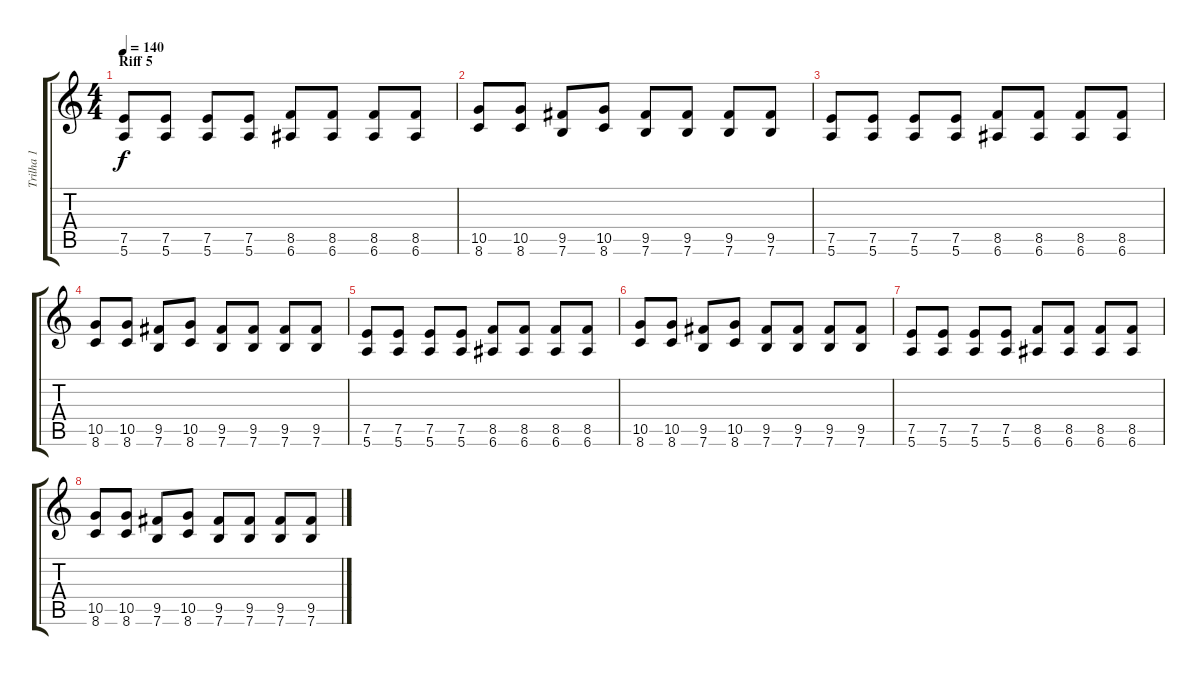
\track ("Trilha 1" "Trilha 1") {instrument distortionguitar}
\staff {score tabs}
\tuning (E4 B3 G3 D3 A2 E2) {hide}
\ts (4 4)
\section ("" "Riff 5")
\tempo 140
\clef g2
\ks c
(7.5 5.6).8{dy f} (7.5 5.6).8 (7.5 5.6).8 (7.5 5.6).8 (8.5 6.6).8 (8.5 6.6).8 (8.5 6.6).8 (8.5 6.6).8 |
(10.5 8.6).8 (10.5 8.6).8 (9.5 7.6).8 (10.5 8.6).8 (9.5 7.6).8 (9.5 7.6).8 (9.5 7.6).8 (9.5 7.6).8 |
(7.5 5.6).8 (7.5 5.6).8 (7.5 5.6).8 (7.5 5.6).8 (8.5 6.6).8 (8.5 6.6).8 (8.5 6.6).8 (8.5 6.6).8 |
(10.5 8.6).8 (10.5 8.6).8 (9.5 7.6).8 (10.5 8.6).8 (9.5 7.6).8 (9.5 7.6).8 (9.5 7.6).8 (9.5 7.6).8 |
(7.5 5.6).8 (7.5 5.6).8 (7.5 5.6).8 (7.5 5.6).8 (8.5 6.6).8 (8.5 6.6).8 (8.5 6.6).8 (8.5 6.6).8 |
(10.5 8.6).8 (10.5 8.6).8 (9.5 7.6).8 (10.5 8.6).8 (9.5 7.6).8 (9.5 7.6).8 (9.5 7.6).8 (9.5 7.6).8 |
(7.5 5.6).8 (7.5 5.6).8 (7.5 5.6).8 (7.5 5.6).8 (8.5 6.6).8 (8.5 6.6).8 (8.5 6.6).8 (8.5 6.6).8 |
(10.5 8.6).8 (10.5 8.6).8 (9.5 7.6).8 (10.5 8.6).8 (9.5 7.6).8 (9.5 7.6).8 (9.5 7.6).8 (9.5 7.6).8
